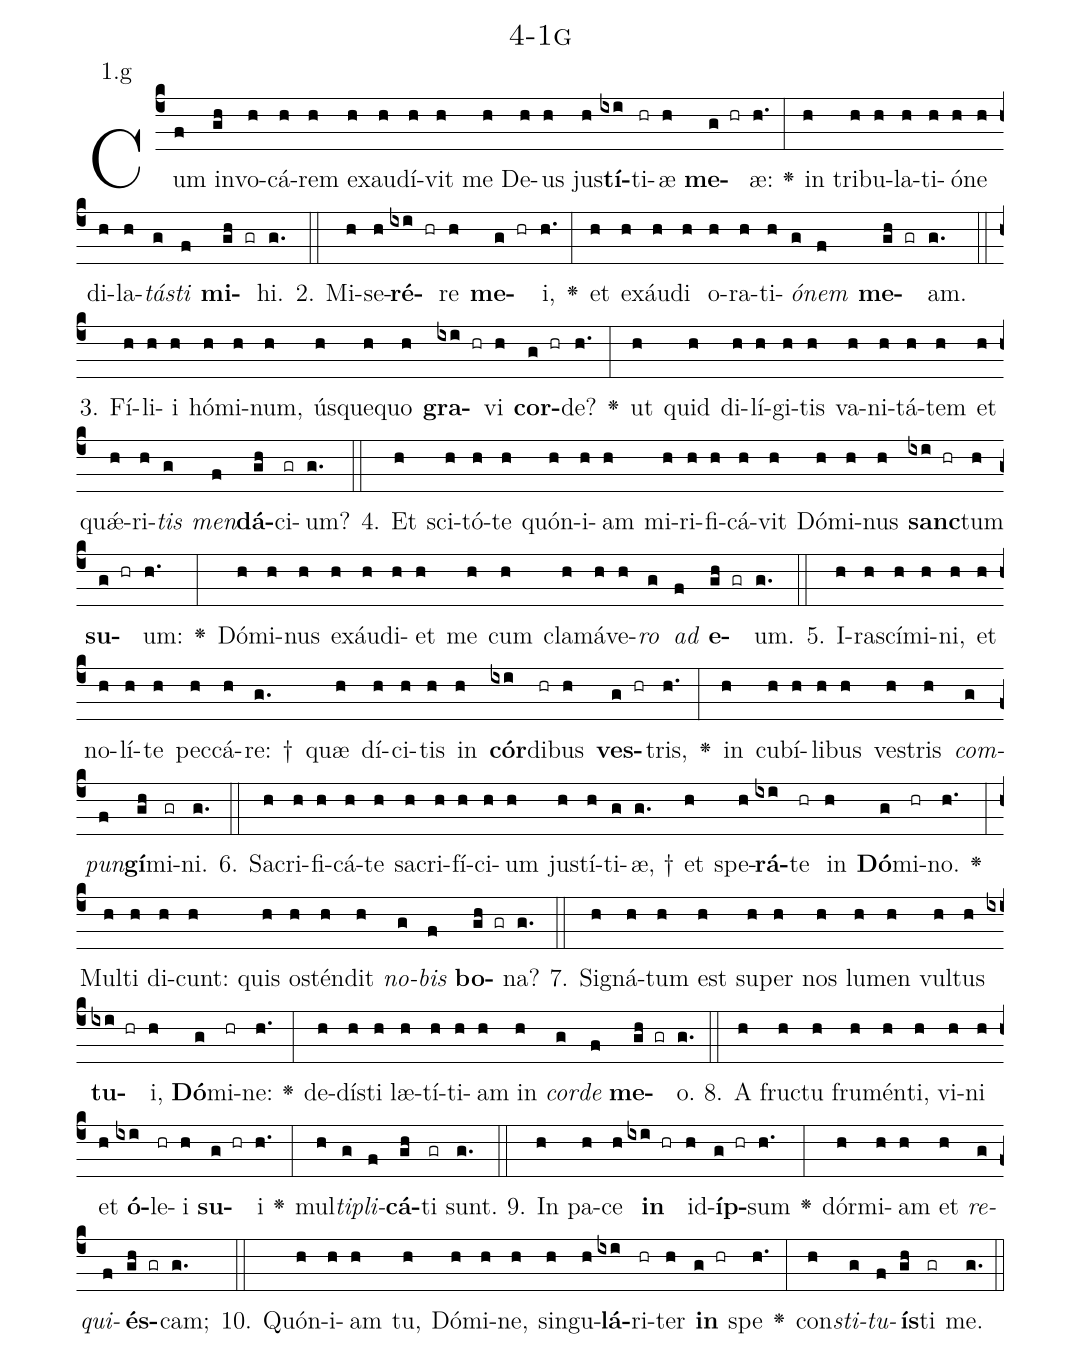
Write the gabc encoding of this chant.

name: 4-1g;
annotation: 1.g;
%%
(c4)Cum(f) in(gh)vo(h)cá(h)rem(h) ex(h)au(h)dí(h)vit(h) me(h) De(h)us(h) jus(h)<b>tí</b>(ixi)ti(hr)æ(h) <b>me</b>(g hr)æ:(h.) <v>\greheightstar</v>(:) in(h) tri(h)bu(h)la(h)ti(h)ó(h)ne(h) di(h)la(h)<i>tás</i>(g)<i>ti</i>(f) <b>mi</b>(gh gr)hi.(g.) (::)
2. Mi(h)se(h)<b>ré</b>(ixi hr)re(h) <b>me</b>(g hr)i,(h.) <v>\greheightstar</v>(:) et(h) ex(h)áu(h)di(h) o(h)ra(h)ti(h)<i>ó</i>(g)<i>nem</i>(f) <b>me</b>(gh gr)am.(g.) (::)
3. Fí(h)li(h)i(h) hó(h)mi(h)num,(h) ús(h)que(h)quo(h) <b>gra</b>(ixi hr)vi(h) <b>cor</b>(g hr)de?(h.) <v>\greheightstar</v>(:) ut(h) quid(h) di(h)lí(h)gi(h)tis(h) va(h)ni(h)tá(h)tem(h) et(h) quǽ(h)ri(h)<i>tis</i>(g) <i>men</i>(f)<b>dá</b>(gh)ci(gr)um?(g.) (::)
4. Et(h) sci(h)tó(h)te(h) quón(h)i(h)am(h) mi(h)ri(h)fi(h)cá(h)vit(h) Dó(h)mi(h)nus(h) <b>sanc</b>(ixi hr)tum(h) <b>su</b>(g hr)um:(h.) <v>\greheightstar</v>(:) Dó(h)mi(h)nus(h) ex(h)áu(h)di(h)et(h) me(h) cum(h) cla(h)má(h)ve(h)<i>ro</i>(g) <i>ad</i>(f) <b>e</b>(gh gr)um.(g.) (::)
5. I(h)ra(h)scí(h)mi(h)ni,(h) et(h) no(h)lí(h)te(h) pec(h)cá(h)re: †(g.) quæ(h) dí(h)ci(h)tis(h) in(h) <b>cór</b>(ixi)di(hr)bus(h) <b>ves</b>(g hr)tris,(h.) <v>\greheightstar</v>(:) in(h) cu(h)bí(h)li(h)bus(h) ves(h)tris(h) <i>com</i>(g)<i>pun</i>(f)<b>gí</b>(gh)mi(gr)ni.(g.) (::)
6. Sa(h)cri(h)fi(h)cá(h)te(h) sa(h)cri(h)fí(h)ci(h)um(h) jus(h)tí(h)ti(g)æ, †(g.) et(h) spe(h)<b>rá</b>(ixi)te(hr) in(h) <b>Dó</b>(g)mi(hr)no.(h.) <v>\greheightstar</v>(:) Mul(h)ti(h) di(h)cunt:(h) quis(h) os(h)tén(h)dit(h) <i>no</i>(g)<i>bis</i>(f) <b>bo</b>(gh gr)na?(g.) (::)
7. Si(h)gná(h)tum(h) est(h) su(h)per(h) nos(h) lu(h)men(h) vul(h)tus(h) <b>tu</b>(ixi hr)i,(h) <b>Dó</b>(g)mi(hr)ne:(h.) <v>\greheightstar</v>(:) de(h)dís(h)ti(h) læ(h)tí(h)ti(h)am(h) in(h) <i>cor</i>(g)<i>de</i>(f) <b>me</b>(gh gr)o.(g.) (::)
8. A(h) fruc(h)tu(h) fru(h)mén(h)ti,(h) vi(h)ni(h) et(h) <b>ó</b>(ixi)le(hr)i(h) <b>su</b>(g hr)i(h.) <v>\greheightstar</v>(:) mul(h)<i>ti</i>(g)<i>pli</i>(f)<b>cá</b>(gh)ti(gr) sunt.(g.) (::)
9. In(h) pa(h)ce(h) <b>in</b>(ixi hr) id(h)<b>íp</b>(g hr)sum(h.) <v>\greheightstar</v>(:) dór(h)mi(h)am(h) et(h) <i>re</i>(g)<i>qui</i>(f)<b>és</b>(gh gr)cam;(g.) (::)
10. Quón(h)i(h)am(h) tu,(h) Dó(h)mi(h)ne,(h) sin(h)gu(h)<b>lá</b>(ixi)ri(hr)ter(h) <b>in</b>(g hr) spe(h.) <v>\greheightstar</v>(:) con(h)<i>sti</i>(g)<i>tu</i>(f)<b>ís</b>(gh)ti(gr) me.(g.) (::)
